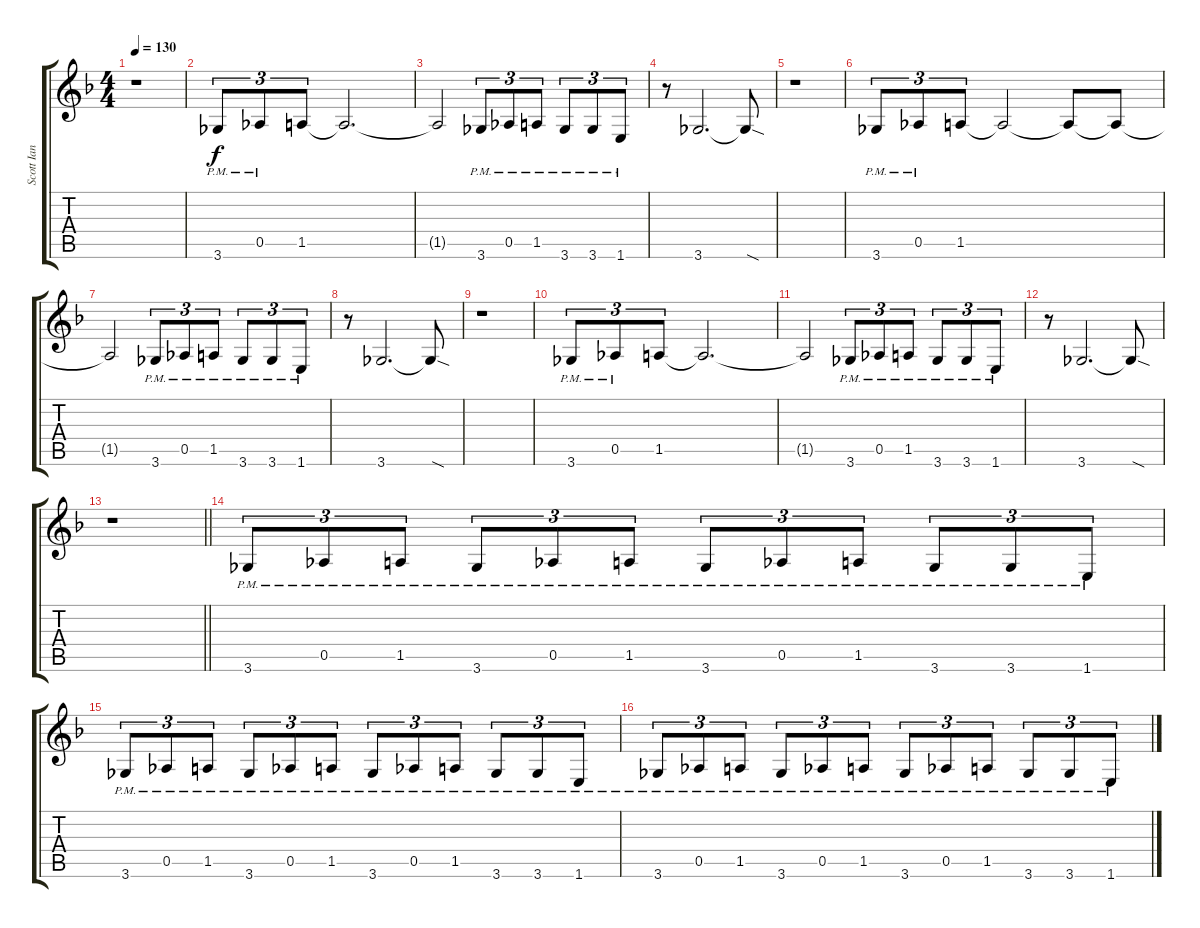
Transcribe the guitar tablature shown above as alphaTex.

\track ("Scott Ian" "Scott Ian") {instrument distortionguitar}
\staff {score tabs}
\tuning (Eb4 Bb3 Gb3 Db3 Ab2 Eb2) {hide}
\ts (4 4)
\tempo 130
\clef g2
\ks f
r.1{dy f} |
3.6{pm}.8{tu (3 2)} 0.5{pm}.8{tu (3 2)} 1.5.8{tu (3 2)} 1.5{t}.2{d} |
1.5{t}.2 3.6{pm}.8{tu (3 2)} 0.5{pm}.8{tu (3 2)} 1.5{pm}.8{tu (3 2)} 3.6{pm}.8{tu (3 2)} 3.6{pm}.8{tu (3 2)} 1.6{pm}.8{tu (3 2)} |
r.8 3.6.2{d} 3.6{sod t}.8 |
r.1 |
3.6{pm}.8{tu (3 2)} 0.5{pm}.8{tu (3 2)} 1.5.8{tu (3 2)} 1.5{t}.2 1.5{t}.8 1.5{t}.8 |
1.5{t}.2 3.6{pm}.8{tu (3 2)} 0.5{pm}.8{tu (3 2)} 1.5{pm}.8{tu (3 2)} 3.6{pm}.8{tu (3 2)} 3.6{pm}.8{tu (3 2)} 1.6{pm}.8{tu (3 2)} |
r.8 3.6.2{d} 3.6{sod t}.8 |
r.1 |
3.6{pm}.8{tu (3 2)} 0.5{pm}.8{tu (3 2)} 1.5.8{tu (3 2)} 1.5{t}.2{d} |
1.5{t}.2 3.6{pm}.8{tu (3 2)} 0.5{pm}.8{tu (3 2)} 1.5{pm}.8{tu (3 2)} 3.6{pm}.8{tu (3 2)} 3.6{pm}.8{tu (3 2)} 1.6{pm}.8{tu (3 2)} |
r.8 3.6.2{d} 3.6{sod t}.8 |
\barLineRight lightlight
r.1 |
3.6{pm}.8{tu (3 2)} 0.5{pm}.8{tu (3 2)} 1.5{pm}.8{tu (3 2)} 3.6{pm}.8{tu (3 2)} 0.5{pm}.8{tu (3 2)} 1.5{pm}.8{tu (3 2)} 3.6{pm}.8{tu (3 2)} 0.5{pm}.8{tu (3 2)} 1.5{pm}.8{tu (3 2)} 3.6{pm}.8{tu (3 2)} 3.6{pm}.8{tu (3 2)} 1.6{pm}.8{tu (3 2)} |
3.6{pm}.8{tu (3 2)} 0.5{pm}.8{tu (3 2)} 1.5{pm}.8{tu (3 2)} 3.6{pm}.8{tu (3 2)} 0.5{pm}.8{tu (3 2)} 1.5{pm}.8{tu (3 2)} 3.6{pm}.8{tu (3 2)} 0.5{pm}.8{tu (3 2)} 1.5{pm}.8{tu (3 2)} 3.6{pm}.8{tu (3 2)} 3.6{pm}.8{tu (3 2)} 1.6{pm}.8{tu (3 2)} |
3.6{pm}.8{tu (3 2)} 0.5{pm}.8{tu (3 2)} 1.5{pm}.8{tu (3 2)} 3.6{pm}.8{tu (3 2)} 0.5{pm}.8{tu (3 2)} 1.5{pm}.8{tu (3 2)} 3.6{pm}.8{tu (3 2)} 0.5{pm}.8{tu (3 2)} 1.5{pm}.8{tu (3 2)} 3.6{pm}.8{tu (3 2)} 3.6{pm}.8{tu (3 2)} 1.6{pm}.8{tu (3 2)}
